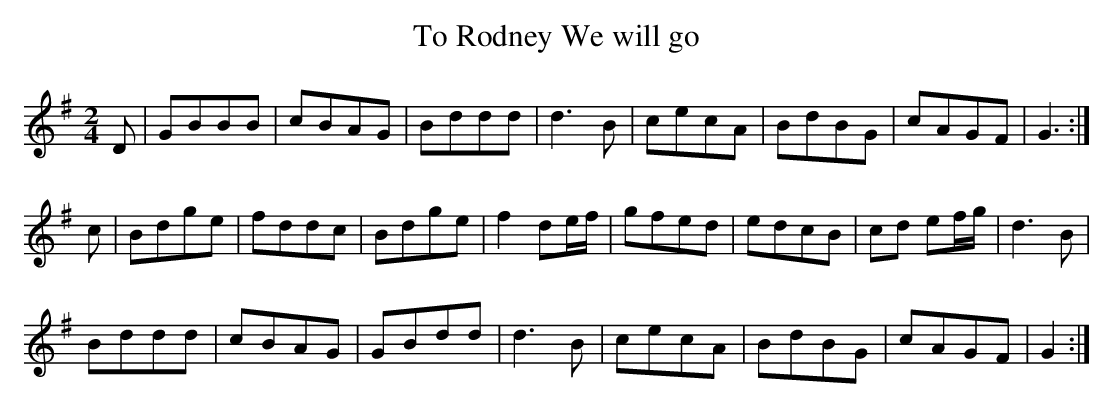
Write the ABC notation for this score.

X:1
T:To Rodney We will go
M:2/4
L:1/8
K:G
D|GBBB|cBAG|Bddd|d3B|cecA|BdBG|cAGF|G3:|
c|Bdge |fddc|Bdge|f2 de/f/|gfed|edcB|cd ef/g/|d3 B|
Bddd|cBAG|GBdd|d3B|cecA|BdBG|cAGF|G2:|]
